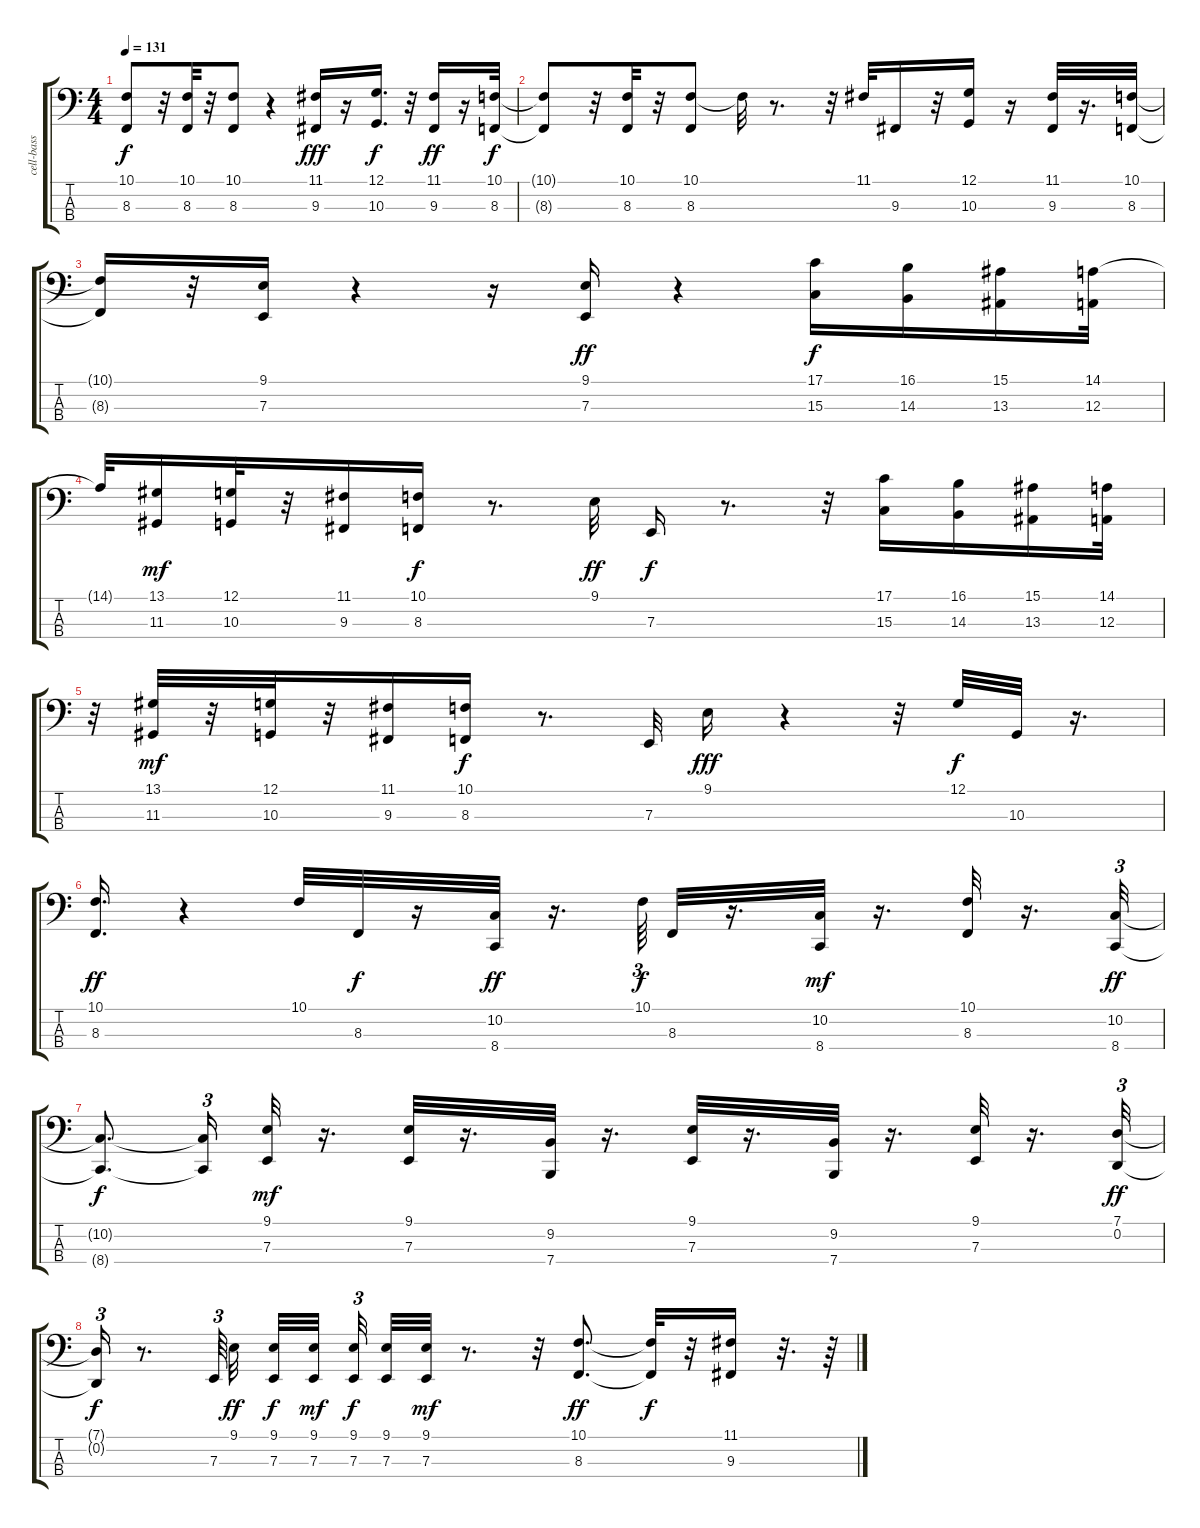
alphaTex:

\track ("cell-bass" "cell-bass") {instrument stringensemble2}
\staff {score tabs}
\tuning (G2 D2 A1 E1) {hide}
\ts (4 4)
\tempo 131
\clef f4
\ks c
(10.1{t} 8.3{t}).8{dy f} r.32 (10.1 8.3).32 r.32 (10.1 8.3).8 r.4 (11.1 9.3).16{dy fff} r.16 (12.1 10.3).16{d dy f} r.32 (11.1 9.3).16{dy ff} r.16 (10.1 8.3).32{dy f} |
(10.1{t} 8.3{t}).8 r.32 (10.1 8.3).32 r.32 (10.1 8.3).8 10.1{t}.32 r.8{d} r.32 11.1.32 9.3.16 r.32 (12.1 10.3).16 r.16 (11.1 9.3).32 r.16{d} (10.1 8.3).32 |
(10.1{t} 8.3{t}).16 r.32 (9.1 7.3).16 r.4 r.16 (9.1 7.3).16{dy ff} r.4 (17.1 15.3).16{dy f} (16.1 14.3).16 (15.1 13.3).16 (14.1 12.3).32 |
14.1{t}.32 (13.1 11.3).16{dy mf} (12.1 10.3).32 r.32 (11.1 9.3).16 (10.1 8.3).16{dy f} r.8{d} 9.1.32{dy ff} 7.3.16{dy f} r.8{d} r.32 (17.1 15.3).16 (16.1 14.3).16 (15.1 13.3).16 (14.1 12.3).32 |
r.32 (13.1 11.3).32{dy mf} r.32 (12.1 10.3).32 r.32 (11.1 9.3).16 (10.1 8.3).16{dy f} r.8{d} 7.3.32 9.1.16{dy fff} r.4 r.32 12.1.32{dy f} 10.3.32 r.16{d} |
(10.1 8.3).16{d dy ff} r.4 10.1.32 8.3.32{dy f} r.16 (10.2 8.4).32{dy ff} r.16{d} 10.1.64{tu (3 2) dy f} 8.3.32 r.16{d} (10.2 8.4).32{dy mf} r.16{d} (10.1 8.3).32 r.16{d} (10.2 8.4).32{tu (3 2) dy ff} |
(10.2{t} 8.4{t}).8{d dy f} (10.2{t} 8.4{t}).16{tu (3 2)} (9.1 7.3).32{dy mf} r.16{d} (9.1 7.3).32 r.16{d} (9.2 7.4).32 r.16{d} (9.1 7.3).32 r.16{d} (9.2 7.4).32 r.16{d} (9.1 7.3).32 r.16{d} (7.1 0.2).32{tu (3 2) dy ff} |
(7.1{t} 0.2{t}).16{tu (3 2) dy f} r.8{d} 7.3.64{tu (3 2)} 9.1.32{dy ff} (9.1 7.3).32{dy f} (9.1 7.3).32{dy mf beam splitsecondary} (9.1 7.3).32{tu (3 2) dy f beam splitsecondary} (9.1 7.3).32 (9.1 7.3).32{dy mf} r.8{d} r.32 (10.1 8.3).8{d dy ff} (10.1{t} 8.3{t}).32{dy f} r.32 (11.1 9.3).16 r.32{d} r.64
